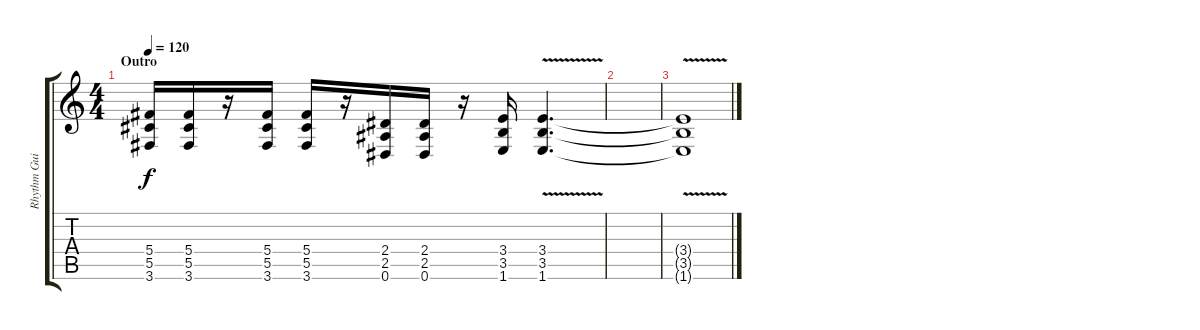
\track ("Rhythm Guitar" "Rhythm Gui") {instrument distortionguitar}
\staff {score tabs}
\tuning (Eb4 Bb3 Gb3 Db3 Ab2 Eb2) {hide}
\ts (4 4)
\section ("" "Outro")
\tempo 120
\clef g2
\ks c
(5.4 5.5 3.6).16{dy f} (5.4 5.5 3.6).16 r.16 (5.4 5.5 3.6).16 (5.4 5.5 3.6).16 r.16 (2.4 2.5 0.6).16 (2.4 2.5 0.6).16 r.16 (3.4 3.5 1.6).16 (3.4 3.5{v} 1.6).4{d volume 0} |
|
(3.4{t} 3.5{t} 1.6{t}).1
